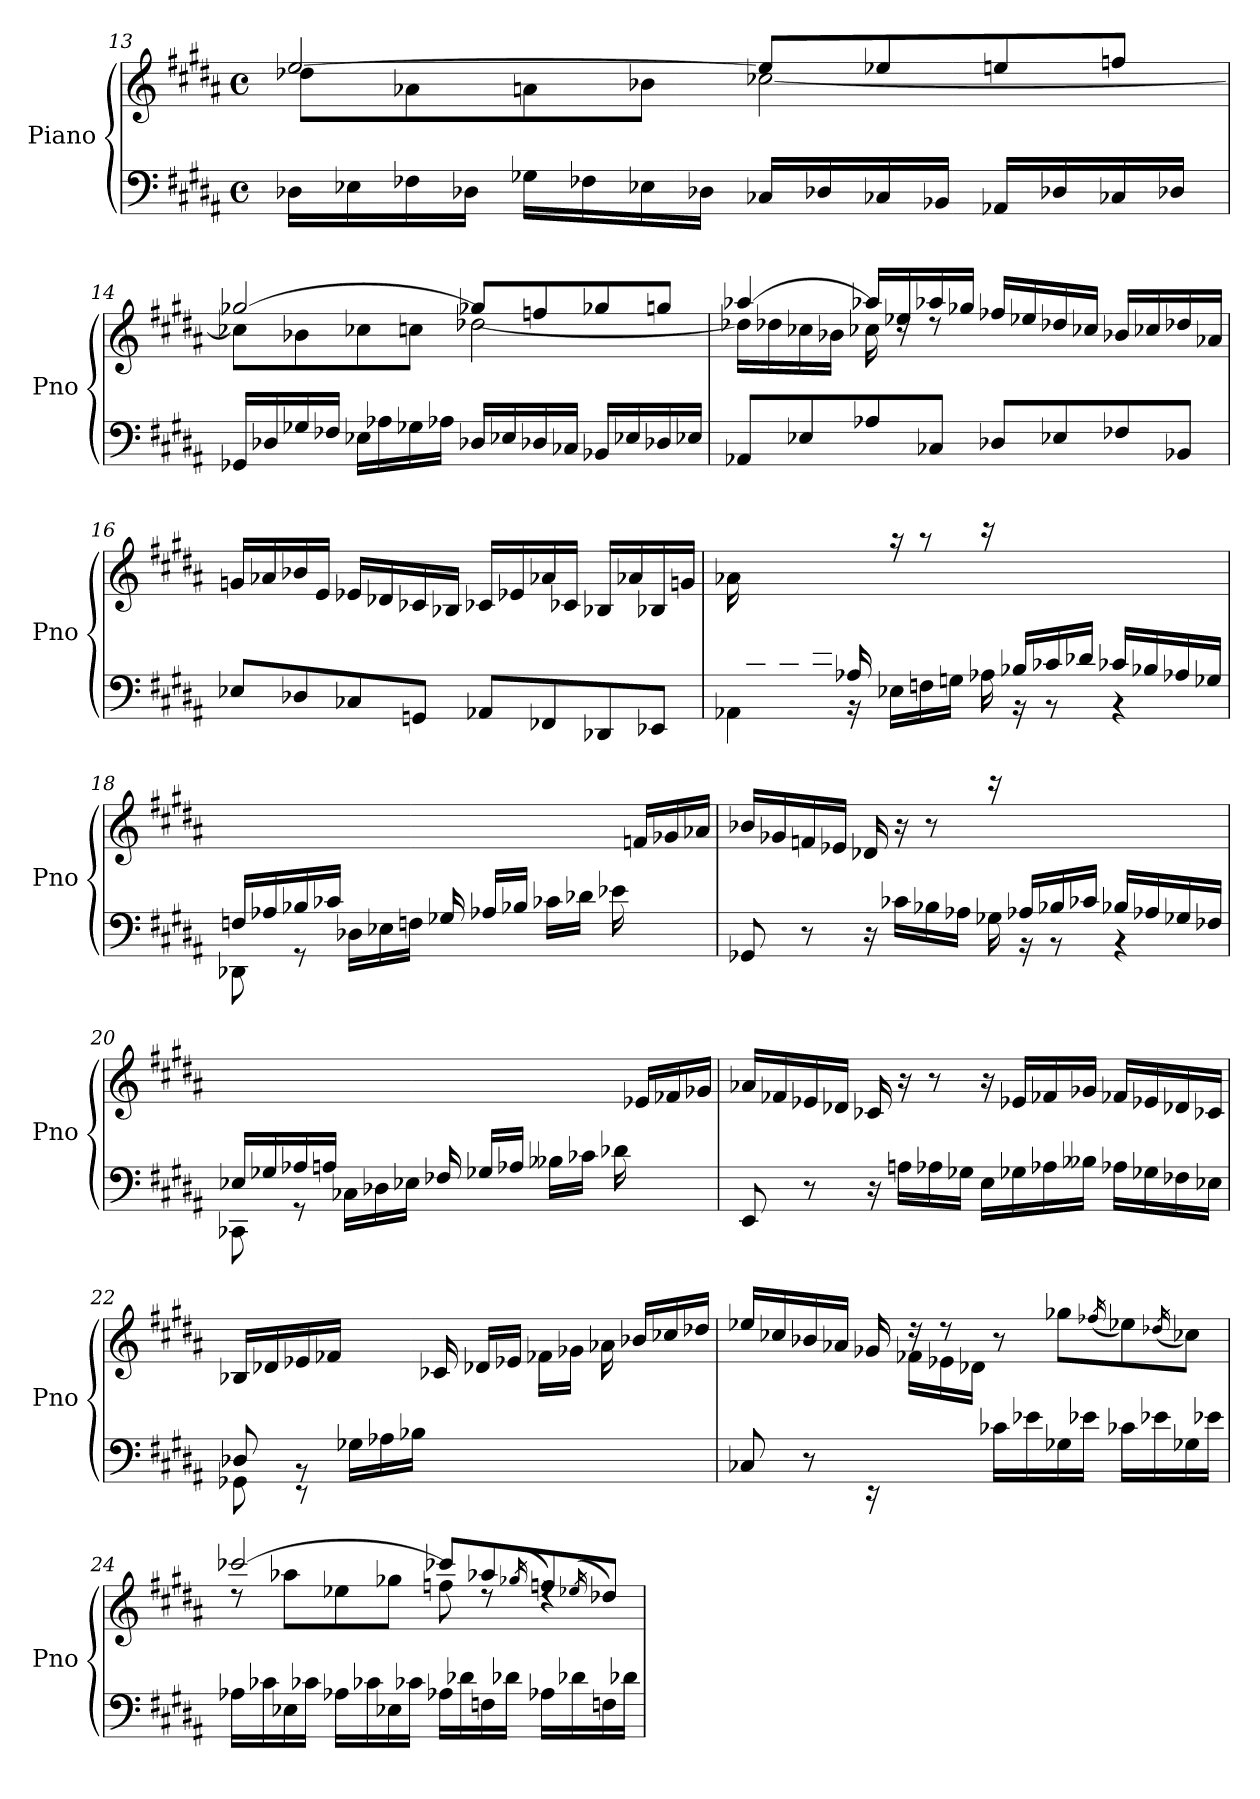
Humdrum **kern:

**kern	**kern
*part1	*part1
*staff2	*staff1
*I"Piano	*
*I'Pno	*
!!LO:LB:g=z
*clefF4	*clefG2
*k[f#c#g#d#a#]	*k[f#c#g#d#a#]
*M4/4	*M4/4
*met(c)	*met(c)
=13	=13
*	*^
16D-Xi\LL	[2ee/	8dd-Xi\L
16E-Xi\	.	.
16F-Xi\	.	8a-Xi\
16D-Xi\JJ	.	.
16G-Xi\LL	.	8an\
16F-Xi\	.	.
16E-Xi\	.	8b-Xi\J
16D-Xi\JJ	.	.
16C-Xi/LL	8ee/L]	[2cc-Xi\
16D-Xi/	.	.
16C-Xi/	8ee-Xi/	.
16BB-Xi/JJ	.	.
16AA-Xi/LL	8ee/	.
16D-Xi/	.	.
16C-Xi/	8ffni/J	.
16D-Xi/JJ	.	.
=14	=14	=14
16GG-Xi/LL	[2gg-Xi/	8cc-Xi\L]
16D-Xi/	.	.
16G-Xi/	.	8b-Xi\
16F-Xi/JJ	.	.
16E-Xi\LL	.	8cc-Xi\
16A-Xi\	.	.
16G-Xi\	.	8ccni\J
16A-Xi\JJ	.	.
16D-Xi/LL	8gg-Xi/L]	[2dd-Xi\
16E-Xi/	.	.
16D-Xi/	8ffni/	.
16C-Xi/JJ	.	.
16BB-Xi/LL	8gg-Xi/	.
16E-Xi/	.	.
16D-Xi/	8ggni/J	.
16E-Xi/JJ	.	.
=15	=15	=15
*^	*	*
2ryy	8AA-Xi/L	[4aa-Xi/	16dd-Xi\LL]
.	.	.	16dd-Xi\
.	8E-Xi/	.	16cc-Xi\
.	.	.	16b-Xi\JJ
.	8A-Xi/	16aa-Xi/LL]	16cc-Xi\
.	.	16ee-Xi/	16rdd
.	8C-Xi/J	16aa-Xi/	8rdd
.	.	16gg-Xi/JJ	.
2ryy	8D-Xi/L	16ff-Xj/LL	2ryy
.	.	16ee-Xi/	.
.	8E-Xi/	16dd-Xi/	.
.	.	16cc-Xi/JJ	.
.	8F-Xi/	16b-Xi/LL	.
.	.	16cc-Xi/	.
.	8BB-Xi/J	16dd-Xi/	.
.	.	16a-Xi/JJ	.
*v	*v	*	*
*	*v	*v
!!LO:PB:g=z
=16	=16
8E-Xi/L	16gni/LL
.	16a-Xi/
8D-Xi/	16b-Xi/
.	16e/JJ
8C-Xi/	16e-Xi/LL
.	16d-Xi/
8GGni/J	16c-Xi/
.	16B-Xi/JJ
8AA-Xi/L	16c-Xi/LL
.	16e-Xi/
8FF-Xi/	16a-Xi/
.	16c-Xi/JJ
8DD-Xi/	16B-Xi/LL
.	16a-Xi/
8EE-Xi/J	16B-Xi/
.	16gni/JJ
=17	=17
*^	*
16ryy	4AA-Xi\	16a-Xi\LL
16c-Xi/	.	4ryy
16d-Xi/	.	.
16e-Xi/JJ	.	.
16A-Xi/	16rBB	.
4ryy	16E-Xi\LL	16raa
.	16Fni\	8raa
.	16Gni\JJ	.
.	16A-Xi\	16rccc
16B-Xi/LL	16rBB	4..ryy
16c-Xi/	8rBB	.
16d-Xi/JJ	.	.
16c-Xi/LL	4rBB	.
16B-Xi/	.	.
16A-Xi/	.	.
16G-Xi/JJ	.	.
=18	=18	=18
16Fni/LL	8DD-Xi\	4ryy
16A-Xi/	.	.
16B-Xi/	8rGG	.
16c-Xi/JJ	.	.
8.ryy	16D-Xi\LL	8.ryy
.	16E-Xi\	.
.	16Fni\JJ	.
16G-Xi/	8.ryy	8.ryy
16A-Xi/LL	.	.
16B-Xi/JJ	.	.
4.ryy	16c-Xi\LL	8.ryy
.	16d-Xi\JJ	.
.	16e-Xi\	.
.	8.ryy	16fni/LL
.	.	16g-Xi/
.	.	16a-Xi/JJ
!!LO:LB:g=z
=19	=19	=19
2ryy	8GG-Xi/	16b-Xi/LL
.	.	16g-Xi/
.	8r	16fni/
.	.	16e-Xi/JJ
.	16r	16d-Xi/
.	16c-Xi\LL	16r
.	16B-Xi\	8r
.	16A-Xi\JJ	.
16ryy	16G-Xi\	16rccc
16A-Xi/LL	16rBB	4..ryy
16B-Xi/	8rBB	.
16c-Xi/JJ	.	.
16B-Xi/LL	4rBB	.
16A-Xi/	.	.
16G-Xi/	.	.
16F-Xj/JJ	.	.
=20	=20	=20
16E-Xi/LL	8CC-Xi\	4ryy
16G-Xi/	.	.
16A-Xi/	8rGG	.
16An/JJ	.	.
8.ryy	16C-Xi\LL	8.ryy
.	16D-Xi\	.
.	16E-Xi\JJ	.
16F-Xj/	8.ryy	8.ryy
16G-Xi/LL	.	.
16A-Xi/JJ	.	.
4.ryy	16B--Xj\LL	8.ryy
.	16c-Xi\JJ	.
.	16d-Xi\	.
.	8.ryy	16e-Xi/LL
.	.	16f-Xi/
.	.	16g-Xi/JJ
*v	*v	*
=21	=21
8EE/	16a-Xi/LL
.	16f-Xi/
8r	16e-Xi/
.	16d-Xi/JJ
16r	16c-Xi/
16An\LL	16r
16A-Xi\	8r
16G-Xi\JJ	.
16E\LL	16r
16G-Xi\	16e-Xi/LL
16A-Xi\	16f-Xi/
16B--Xj\JJ	16g-Xi/JJ
16A-Xi\LL	16f-Xi/LL
16G-Xi\	16e-Xi/
16F-Xi\	16d-Xi/
16E-Xi\JJ	16c-Xi/JJ
!!LO:LB:g=z
=22	=22
*^	*^
*	*	*	*^
8D-Xi/	8GG-Xi\	16B-Xi/LL	2ryy	4ryy
.	.	16d-Xi/	.	.
8rBB	8r	16e-Xi/	.	.
.	.	16f-Xi/JJ	.	.
16G-Xi\LL	2.ryy	8.ryy	.	2.ryy
16A-Xi\	.	.	.	.
16B-Xi\JJ	.	.	.	.
8.ryy	.	16c-Xi/	.	.
.	.	16d-Xi/LL	8ryy	.
.	.	16e-Xi/JJ	.	.
8.ryy	.	8.ryy	16f-Xi\LL	.
.	.	.	16g-Xi\JJ	.
.	.	.	16a-Xi\	.
8.ryy	.	16b-Xi/LL	8.ryy	.
.	.	16cc-Xi/	.	.
.	.	16dd-Xi/JJ	.	.
*v	*v	*	*	*
*	*	*v	*v
=23	=23	=23
8C-Xi/	16ee-Xi/LL	4ryy
.	16cc-Xi/	.
8r	16b-Xi/	.
.	16a-Xi/JJ	.
16rEE	16g-Xi/	16ryy
8.ryy	16rdd	16f-Xi\LL
.	8rdd	16e-Xi\
.	.	16d-Xi\JJ
16c-Xi\LL	8r	2ryy
16e-Xi\	.	.
16G-Xi\	8gg-Xi\L	.
16e-Xi\JJ	.	.
.	(16qff-Xi/	.
16c-Xi\LL	8ee-Xi\)	.
16e-Xi\	.	.
.	(16qdd-Xi/	.
16G-Xi\	8cc-Xi\J)	.
16e-Xi\JJ	.	.
=24	=24	=24
16A-Xi\LL	[2ccc-Xi/	8rdd
16c-Xi\	.	.
16E-Xi\	.	8aa-Xi\L
16c-Xi\JJ	.	.
16A-Xi\LL	.	8ee-Xi\
16c-Xi\	.	.
16E-Xi\	.	8gg-Xi\J
16c-Xi\JJ	.	.
16A-Xi\LL	8ccc-Xi/L]	8ffni\
16d-Xi\	.	.
16Fni\	8aa-Xi/	8rdd
16d-Xi\JJ	.	.
.	(>16qgg-Xi/	.
16A-Xi\LL	8ffni/)	4rdd
16d-Xi\	.	.
.	(>16qee-Xi/	.
16Fni\	8dd-Xi/J)	.
16d-Xi\JJ	.	.
*	*v	*v
=	=
*-	*-
